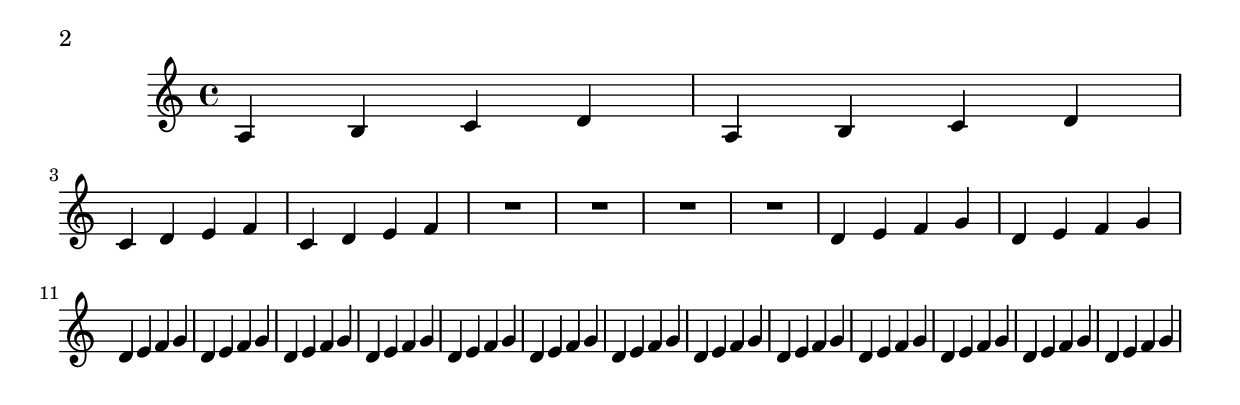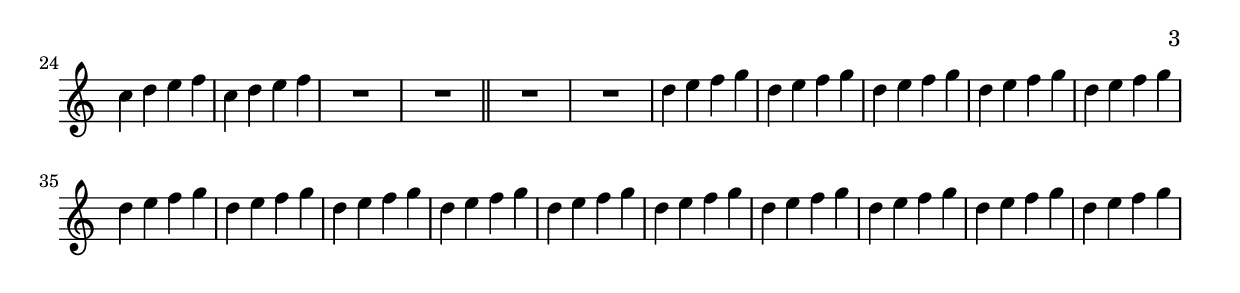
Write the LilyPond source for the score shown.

\version "2.10.0"

\header{
    texidoc="The page-turn breaker will put a page turn after
a rest unless there is a 'special' barline within the rest,
in which case the turn will go after the special barline.
"
}

\paper {
  #(define page-breaking ly:page-turn-breaking)
  paper-height = #70
  auto-first-page-number = ##t
  print-page-number = ##t
  print-first-page-number = ##t
}

\layout {
  \context {
    \Staff
    \consists "Page_turn_engraver"
  }
}

\relative c' {
  a b c d a b c d \break
  c d e f c d e f R1*4
  \repeat unfold 15 {d4 e f g} \break
  c d e f c d e f R1*2 \bar "||" R1*2
  \repeat unfold 15 {d4 e f g}
}

